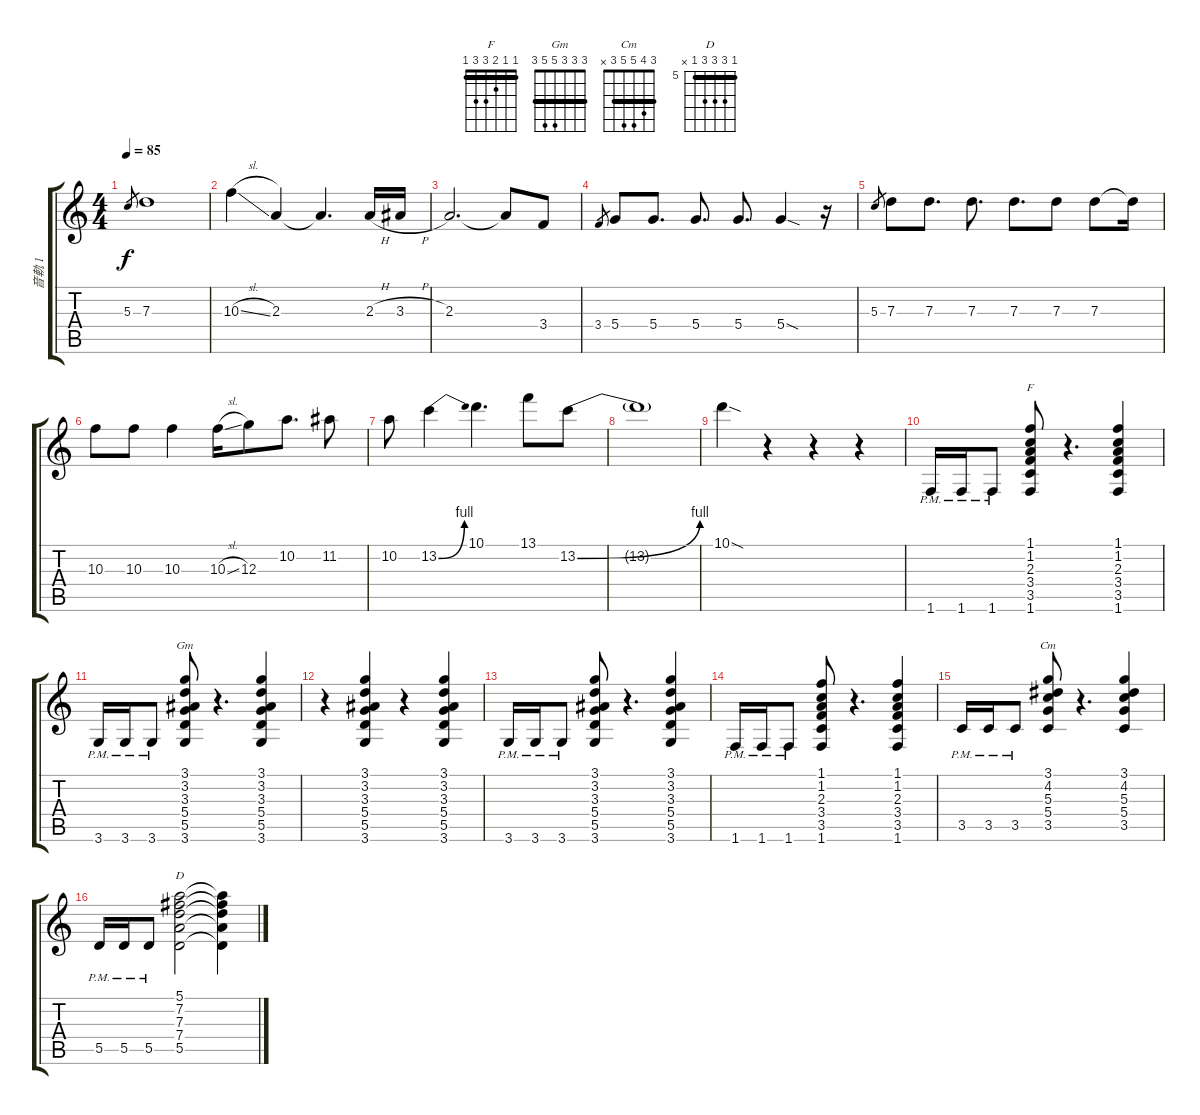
\track ("音軌 1" "音軌 1") {instrument electricguitarjazz}
\staff {score tabs}
\tuning (E4 B3 G3 D3 A2 E2) {hide}
\chord ("F" 1 1 2 3 3 1) {barre 1}
\chord ("Gm" 3 3 3 5 5 3) {barre 3}
\chord ("Cm" 3 4 5 5 3 x) {barre 3}
\chord ("D" 5 7 7 7 5 x) {firstfret 5 barre 5}
\ts (4 4)
\tempo 85
\clef g2
\ks c
5.3.8{gr dy f} 7.3.1 |
10.3{sl}.4 2.3.4 2.3{t}.4{d} 2.3{h}.16 3.3{h}.16 |
2.3.2{d} 2.3{t}.8 3.4.8 |
3.4.8{gr} 5.4.8 5.4.8{d} 5.4.8{d} 5.4.8{d} 5.4{sod}.4 r.16 |
5.3.8{gr} 7.3.8 7.3.8{d} 7.3.8{d} 7.3.8{d} 7.3.8 7.3.8 7.3{t}.16 |
10.3.8 10.3.8 10.3.4 10.3{sl}.16 12.3.8 10.2.8{d} 11.2.8 |
10.2.8 13.2{be (bend 0 0 60 4)}.4 10.1.4{d} 13.1.8 13.2{be (bend 0 0 60 4)}.8 |
13.2{t}.1 |
10.1{sod}.4 r.4 r.4 r.4 |
1.6{pm}.16 1.6{pm}.16 1.6{pm}.8 (1.1 1.2 2.3 3.4 3.5 1.6).8{ch "F"} r.4{d} (1.1 1.2 2.3 3.4 3.5 1.6).4 |
3.6{pm}.16 3.6{pm}.16 3.6{pm}.8 (3.1 3.2 3.3 5.4 5.5 3.6).8{ch "Gm"} r.4{d} (3.1 3.2 3.3 5.4 5.5 3.6).4 |
r.4 (3.1 3.2 3.3 5.4 5.5 3.6).4 r.4 (3.1 3.2 3.3 5.4 5.5 3.6).4 |
3.6{pm}.16 3.6{pm}.16 3.6{pm}.8 (3.1 3.2 3.3 5.4 5.5 3.6).8 r.4{d} (3.1 3.2 3.3 5.4 5.5 3.6).4 |
1.6{pm}.16 1.6{pm}.16 1.6{pm}.8 (1.1 1.2 2.3 3.4 3.5 1.6).8 r.4{d} (1.1 1.2 2.3 3.4 3.5 1.6).4 |
3.5{pm}.16 3.5{pm}.16 3.5{pm}.8 (3.1 4.2 5.3 5.4 3.5).8{ch "Cm"} r.4{d} (3.1 4.2 5.3 5.4 3.5).4 |
5.5{pm}.16 5.5{pm}.16 5.5{pm}.8 (5.1 7.2 7.3 7.4 5.5).2{ch "D"} (5.1{t} 7.2{t} 7.3{t} 7.4{t} 5.5{t}).4
